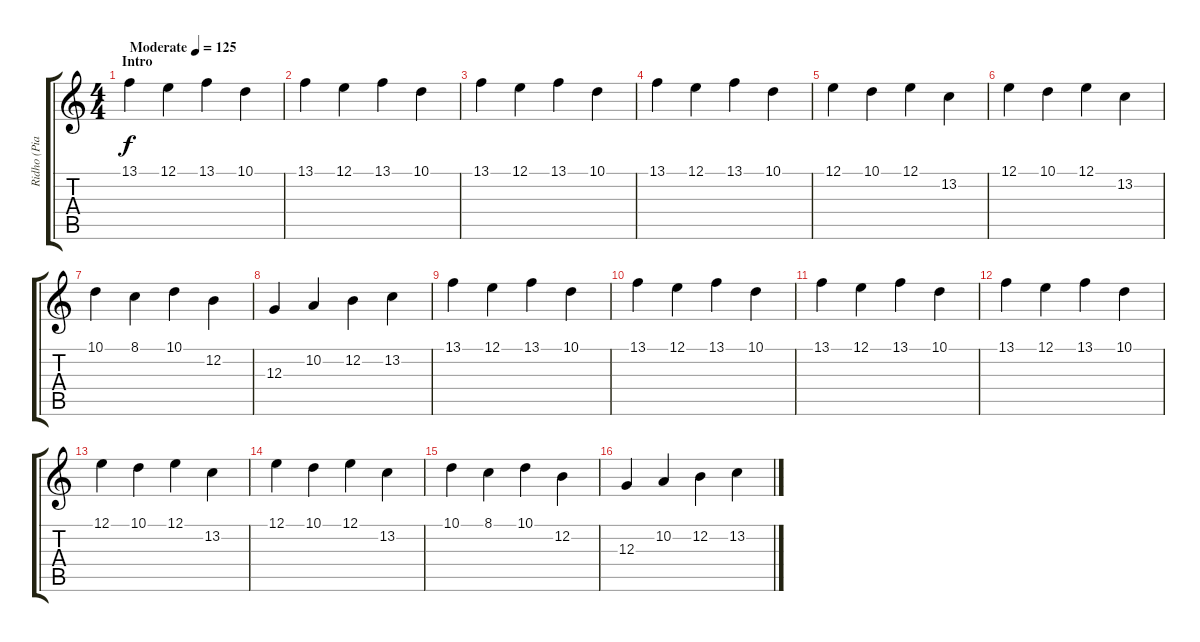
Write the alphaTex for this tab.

\track ("Ridho (Piano)" "Ridho (Pia") {instrument electricgrandpiano}
\staff {score tabs}
\tuning (E4 B3 G3 D3 A2 E2) {hide}
\ts (4 4)
\section ("" "Intro")
\tempo (125 "Moderate")
\clef g2
\ks c
13.1.4{dy f instrument electricgrandpiano} 12.1.4 13.1.4 10.1.4 |
13.1.4 12.1.4 13.1.4 10.1.4 |
13.1.4 12.1.4 13.1.4 10.1.4 |
13.1.4 12.1.4 13.1.4 10.1.4 |
12.1.4 10.1.4 12.1.4 13.2.4 |
12.1.4 10.1.4 12.1.4 13.2.4 |
10.1.4 8.1.4 10.1.4 12.2.4 |
12.3.4 10.2.4 12.2.4 13.2.4 |
13.1.4 12.1.4 13.1.4 10.1.4 |
13.1.4 12.1.4 13.1.4 10.1.4 |
13.1.4 12.1.4 13.1.4 10.1.4 |
13.1.4 12.1.4 13.1.4 10.1.4 |
12.1.4 10.1.4 12.1.4 13.2.4 |
12.1.4 10.1.4 12.1.4 13.2.4 |
10.1.4 8.1.4 10.1.4 12.2.4 |
12.3.4 10.2.4 12.2.4 13.2.4
